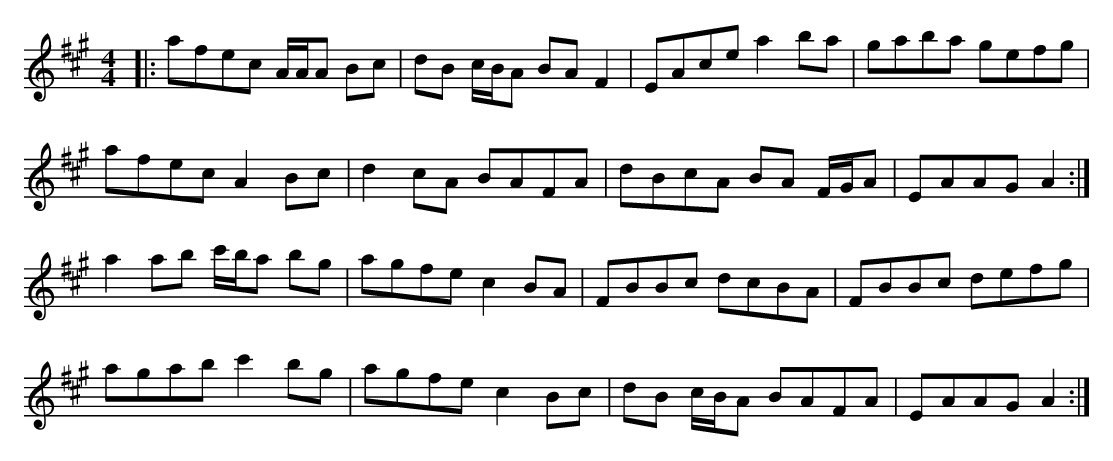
X:1
M:4/4
K:A
|:afec A/A/A Bc|dB c/B/A BA F2|EAce a2 ba|gaba gefg|
afec A2 Bc|d2 cA BAFA|dBcA BA F/G/A|EAAG A2:|
a2 ab c'/b/a bg|agfe c2 BA|FBBc dcBA|FBBc defg|
agab c'2 bg|agfe c2 Bc|dB c/B/A BAFA|EAAG A2:|
